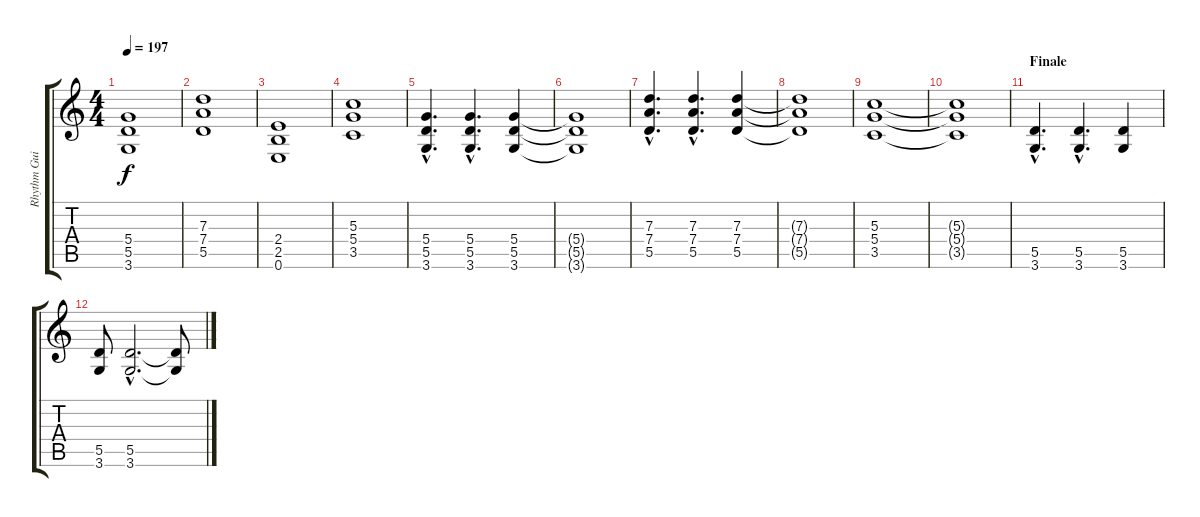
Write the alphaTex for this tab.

\track ("Rhythm Guitar 2" "Rhythm Gui") {instrument distortionguitar}
\staff {score tabs}
\tuning (E4 B3 G3 D3 A2 E2) {hide}
\ts (4 4)
\tempo 197
\clef g2
\ks c
(5.4 5.5 3.6).1{dy f} |
(7.3 7.4 5.5).1 |
(2.4 2.5 0.6).1 |
(5.3 5.4 3.5).1 |
(5.4{hac} 5.5{hac} 3.6{hac}).4{d} (5.4{hac} 5.5{hac} 3.6{hac}).4{d} (5.4 5.5 3.6).4 |
(5.4{t} 5.5{t} 3.6{t}).1 |
(7.3{hac} 7.4{hac} 5.5{hac}).4{d} (7.3{hac} 7.4{hac} 5.5{hac}).4{d} (7.3 7.4 5.5).4 |
(7.3{t} 7.4{t} 5.5{t}).1 |
(5.3 5.4 3.5).1 |
(5.3{t} 5.4{t} 3.5{t}).1 |
\section ("" "Finale")
(5.5{hac} 3.6{hac}).4{d} (5.5{hac} 3.6{hac}).4{d} (5.5 3.6).4 |
(5.5 3.6).8 (5.5{hac} 3.6{hac}).2{d} (5.5{t} 3.6{t}).8{volume 0}
